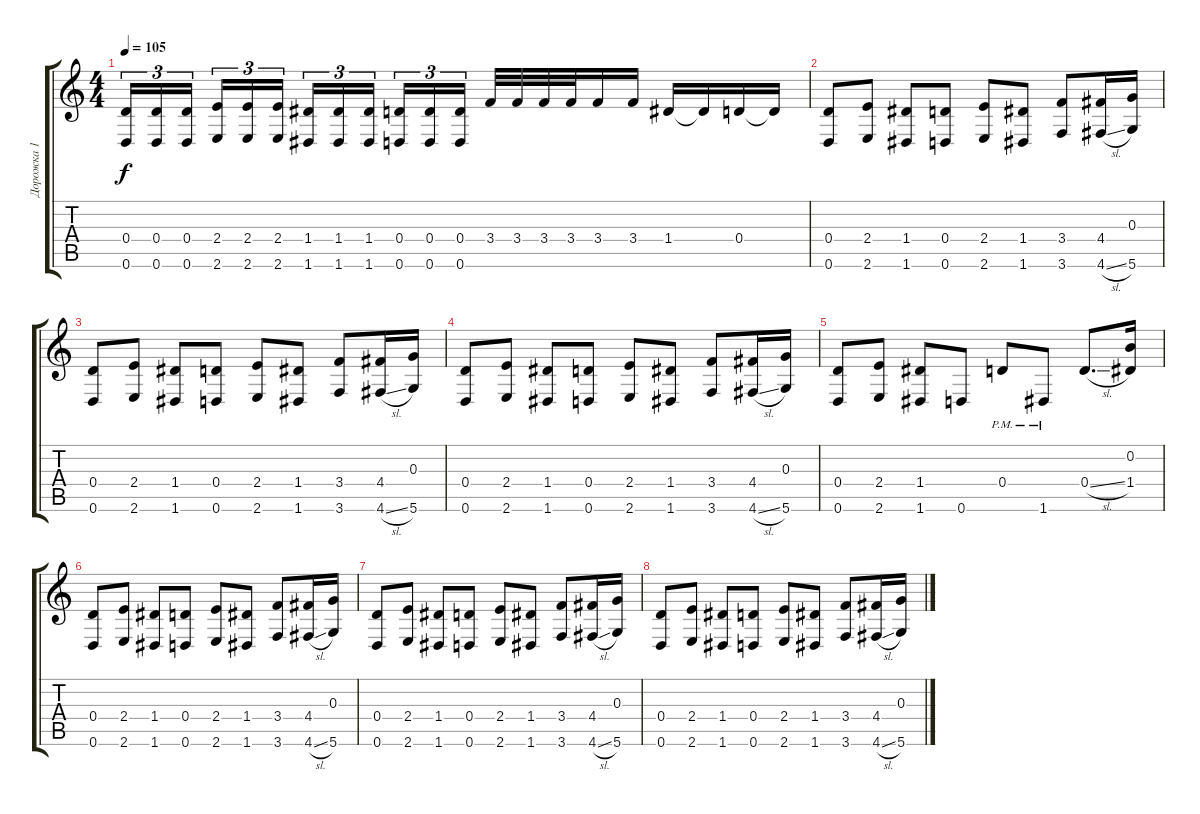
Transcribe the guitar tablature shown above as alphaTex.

\track ("Дорожка 1" "Дорожка 1") {instrument overdrivenguitar}
\staff {score tabs}
\tuning (E4 B3 G3 D3 A2 D2) {hide}
\ts (4 4)
\tempo 105
\clef g2
\ks c
(0.4 0.6).16{tu (3 2) dy f} (0.4 0.6).16{tu (3 2)} (0.4 0.6).16{tu (3 2) beam splitsecondary} (2.4 2.6).16{tu (3 2)} (2.4 2.6).16{tu (3 2)} (2.4 2.6).16{tu (3 2)} (1.4 1.6).16{tu (3 2)} (1.4 1.6).16{tu (3 2)} (1.4 1.6).16{tu (3 2) beam splitsecondary} (0.4 0.6).16{tu (3 2)} (0.4 0.6).16{tu (3 2)} (0.4 0.6).16{tu (3 2)} 3.4.32 3.4.32 3.4.32 3.4.32 3.4.16 3.4.16 1.4.16 1.4{t}.16 0.4.16 0.4{t}.16 |
(0.4 0.6).8 (2.4 2.6).8 (1.4 1.6).8 (0.4 0.6).8 (2.4 2.6).8 (1.4 1.6).8 (3.4 3.6).8 (4.4 4.6{sl}).16 (0.3 5.6).16 |
(0.4 0.6).8 (2.4 2.6).8 (1.4 1.6).8 (0.4 0.6).8 (2.4 2.6).8 (1.4 1.6).8 (3.4 3.6).8 (4.4 4.6{sl}).16 (0.3 5.6).16 |
(0.4 0.6).8 (2.4 2.6).8 (1.4 1.6).8 (0.4 0.6).8 (2.4 2.6).8 (1.4 1.6).8 (3.4 3.6).8 (4.4 4.6{sl}).16 (0.3 5.6).16 |
(0.4 0.6).8 (2.4 2.6).8 (1.4 1.6).8 0.6.8 0.4{pm}.8 1.6{pm}.8 0.4{sl}.8{d} (0.2 1.4).16 |
(0.4 0.6).8 (2.4 2.6).8 (1.4 1.6).8 (0.4 0.6).8 (2.4 2.6).8 (1.4 1.6).8 (3.4 3.6).8 (4.4 4.6{sl}).16 (0.3 5.6).16 |
(0.4 0.6).8 (2.4 2.6).8 (1.4 1.6).8 (0.4 0.6).8 (2.4 2.6).8 (1.4 1.6).8 (3.4 3.6).8 (4.4 4.6{sl}).16 (0.3 5.6).16 |
(0.4 0.6).8 (2.4 2.6).8 (1.4 1.6).8 (0.4 0.6).8 (2.4 2.6).8 (1.4 1.6).8 (3.4 3.6).8 (4.4 4.6{sl}).16 (0.3 5.6).16
